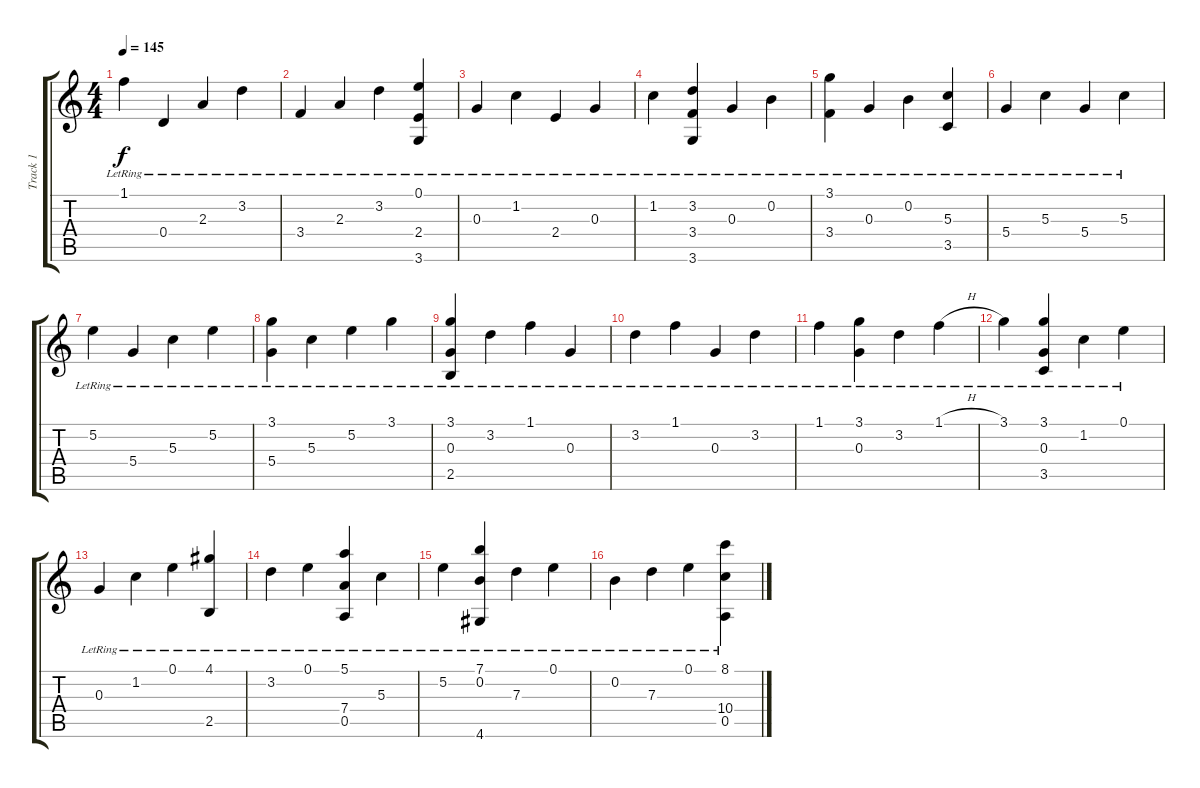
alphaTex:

\track ("Track 1" "Track 1") {instrument acousticguitarsteel}
\staff {score tabs}
\tuning (E4 B3 G3 D3 A2 E2) {hide}
\ts (4 4)
\tempo 145
\clef g2
\ks c
1.1{lr}.4{dy f} 0.4{lr}.4 2.3{lr}.4 3.2{lr}.4 |
3.4{lr}.4 2.3{lr}.4 3.2{lr}.4 (0.1{lr} 2.4{lr} 3.6{lr}).4 |
0.3{lr}.4 1.2{lr}.4 2.4{lr}.4 0.3{lr}.4 |
1.2{lr}.4 (3.2{lr} 3.4{lr} 3.6{lr}).4 0.3{lr}.4 0.2{lr}.4 |
(3.1{lr} 3.4{lr}).4 0.3{lr}.4 0.2{lr}.4 (5.3{lr} 3.5{lr}).4 |
5.4{lr}.4 5.3{lr}.4 5.4{lr}.4 5.3{lr}.4 |
5.2{lr}.4 5.4{lr}.4 5.3{lr}.4 5.2{lr}.4 |
(3.1{lr} 5.4{lr}).4 5.3{lr}.4 5.2{lr}.4 3.1{lr}.4 |
(3.1{lr} 0.3{lr} 2.5{lr}).4 3.2{lr}.4 1.1{lr}.4 0.3{lr}.4 |
3.2{lr}.4 1.1{lr}.4 0.3{lr}.4 3.2{lr}.4 |
1.1{lr}.4 (3.1{lr} 0.3{lr}).4 3.2{lr}.4 1.1{h lr}.4 |
3.1{lr}.4 (3.1{lr} 0.3{lr} 3.5{lr}).4 1.2{lr}.4 0.1{lr}.4 |
0.3{lr}.4 1.2{lr}.4 0.1{lr}.4 (4.1{lr} 2.5{lr}).4 |
3.2{lr}.4 0.1{lr}.4 (5.1{lr} 7.4{lr} 0.5{lr}).4 5.3{lr}.4 |
5.2{lr}.4 (7.1{lr} 0.2{lr} 4.6{lr}).4 7.3{lr}.4 0.1{lr}.4 |
0.2{lr}.4 7.3{lr}.4 0.1{lr}.4 (8.1{lr} 10.4{lr} 0.5{lr}).4
